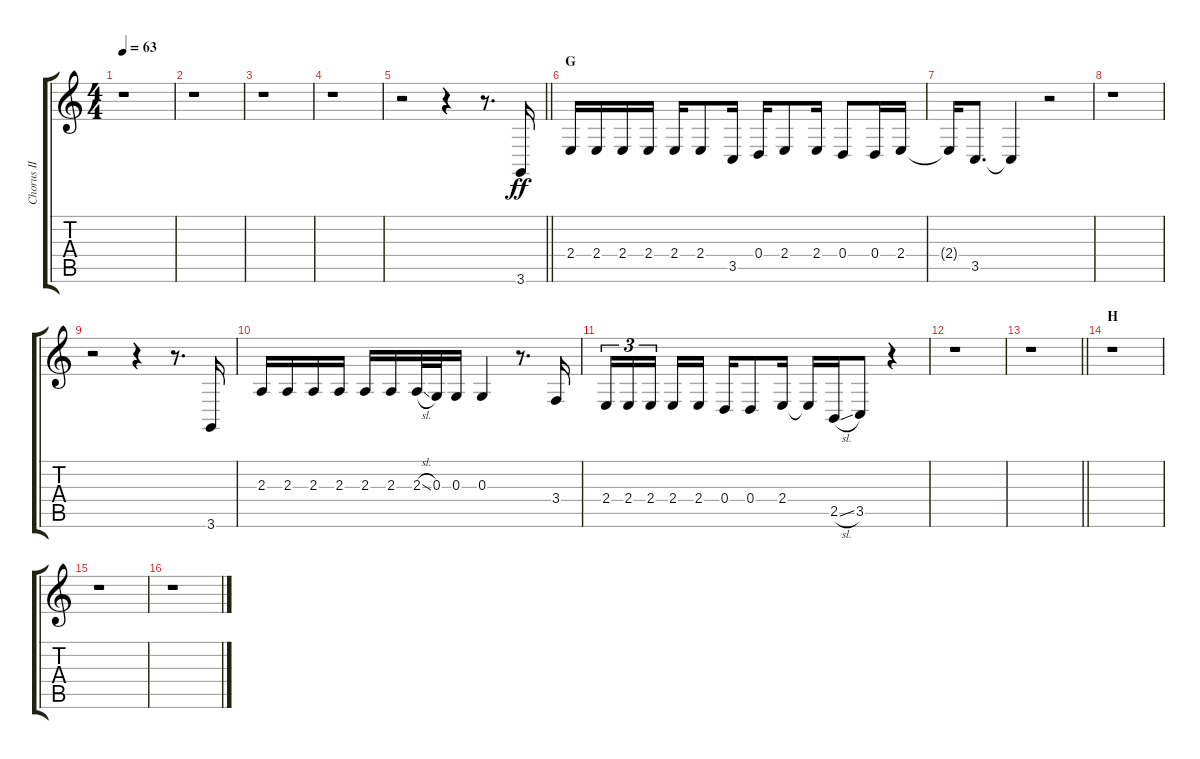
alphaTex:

\track ("Chorus II" "Chorus II") {instrument voiceoohs}
\staff {score tabs}
\tuning (E4 B3 G3 D3 A2 E2) {hide}
\ts (4 4)
\tempo 63
\clef g2
\ks c
r.1{dy ff} |
r.1 |
r.1 |
r.1 |
\barLineRight lightlight
r.2 r.4 r.8{d} 3.6.16 |
\section ("" "G")
2.4.16 2.4.16 2.4.16 2.4.16 2.4.16 2.4.8 3.5.16 0.4.16 2.4.8 2.4.16 0.4.8 0.4.16 2.4.16 |
2.4{t}.16 3.5.8{d} 3.5{t}.4 r.2 |
r.1 |
r.2 r.4 r.8{d} 3.6.16 |
2.3.16 2.3.16 2.3.16 2.3.16 2.3.16 2.3.16 2.3{sl}.32 0.3.32 0.3.16 0.3.4 r.8{d} 3.4.16 |
2.4.16{tu (3 2)} 2.4.16{tu (3 2)} 2.4.16{tu (3 2) beam splitsecondary} 2.4.16 2.4.16 0.4.16 0.4.8 2.4.16 2.4{t}.16 2.5{sl}.16 3.5.8 r.4 |
r.1 |
\barLineRight lightlight
r.1 |
\section ("" "H")
r.1 |
r.1 |
r.1
